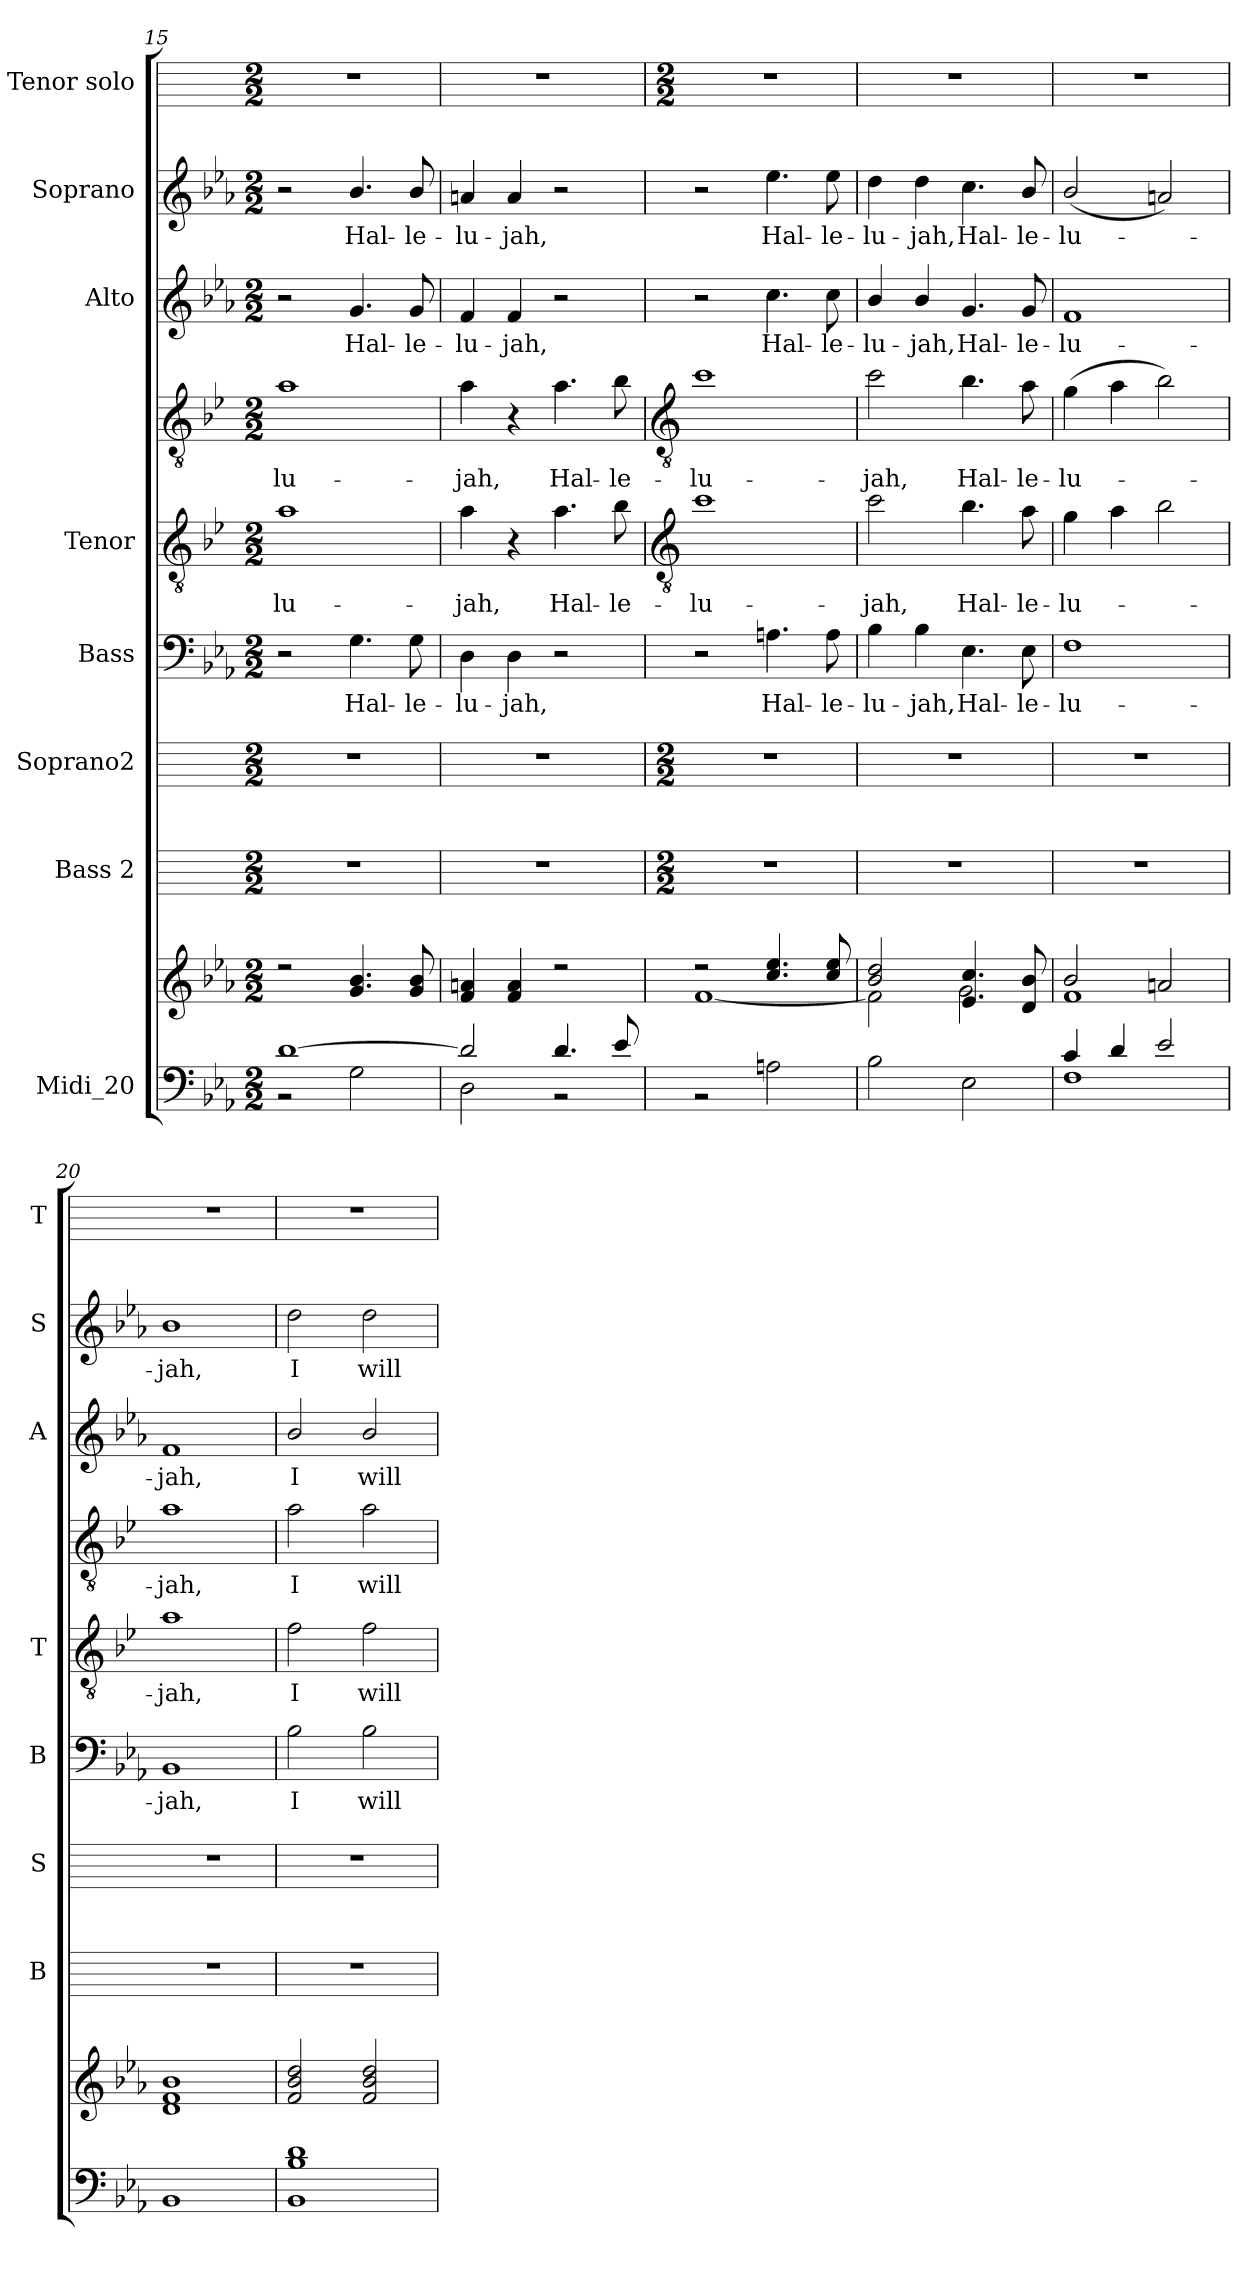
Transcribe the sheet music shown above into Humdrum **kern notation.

**kern	**kern	**kern	**kern	**kern	**text	**kern	**text	**kern	**text	**kern	**text	**kern	**text	**kern
*part8	*part8	*part7	*part6	*part5	*part5	*part4	*part4	*part4	*part4	*part3	*part3	*part2	*part2	*part1
*staff10	*staff9	*staff8	*staff7	*staff6	*staff6	*staff5	*staff5	*staff4	*staff4	*staff3	*staff3	*staff2	*staff2	*staff1
*I"Midi_20	*	*I"Bass 2	*I"Soprano2	*I"Bass	*	*I"Tenor	*	*	*	*I"Alto	*	*I"Soprano	*	*I"Tenor solo
*	*	*I'B	*I'S	*I'B	*	*I'T	*	*	*	*I'A	*	*I'S	*	*I'T
*clefF4	*clefG2	*	*	*clefF4	*	*clefGv2	*	*clefGv2	*	*clefG2	*	*clefG2	*	*
*	*	*	*	*	*	*ITrd4c7	*	*ITrd4c7	*	*	*	*	*	*
*k[b-e-a-]	*k[b-e-a-]	*	*	*k[b-e-a-]	*	*k[b-e-a-]	*	*k[b-e-a-]	*	*k[b-e-a-]	*	*k[b-e-a-]	*	*
*E-:	*E-:	*	*	*E-:	*	*E-:	*	*E-:	*	*E-:	*	*E-:	*	*
*M2/2	*M2/2	*M2/2	*M2/2	*M2/2	*	*M2/2	*	*M2/2	*	*M2/2	*	*M2/2	*	*M2/2
=15	=15	=15	=15	=15	=15	=15	=15	=15	=15	=15	=15	=15	=15	=15
*^	*^	*	*	*	*	*	*	*	*	*	*	*	*	*
!	!	!	!	!	!	!	!	!	!LO:LY:b	!	!LO:LY:b	!	!	!	!	!
[1d/	2r	2r	1ryy	1r	1r	2r	.	1d	-lu-	1d	-lu-	2r	.	2r	.	1r
!	!	!	!	!	!	!	!LO:LY:b	!	!	!	!	!	!LO:LY:b	!	!LO:LY:b	!
.	2G\	4.g/ 4.b-/	.	.	.	4.G	Hal-	.	.	.	.	4.g	Hal-	4.b-/	Hal-	.
!	!	!	!	!	!	!	!LO:LY:b	!	!	!	!	!	!LO:LY:b	!	!LO:LY:b	!
.	.	8g/ 8b-/	.	.	.	8G	-le-	.	.	.	.	8g	-le-	8b-/	-le-	.
=16	=16	=16	=16	=16	=16	=16	=16	=16	=16	=16	=16	=16	=16	=16	=16	=16
!	!	!	!	!	!	!	!LO:LY:b	!	!LO:LY:b	!	!LO:LY:b	!	!LO:LY:b	!	!LO:LY:b	!
2d/]	2D\	4f/ 4an/	1ryy	1r	1r	4D	-lu-	4d	-jah,	4d	-jah,	4f	-lu-	4an	-lu-	1r
!	!	!	!	!	!	!	!LO:LY:b	!	!	!	!	!	!LO:LY:b	!	!LO:LY:b	!
.	.	4f/ 4a/	.	.	.	4D	-jah,	4r	.	4r	.	4f	-jah,	4a	-jah,	.
!	!	!	!	!	!	!	!	!	!LO:LY:b	!	!LO:LY:b	!	!	!	!	!
4.d/	2r	2r	.	.	.	2r	.	4.d	Hal-	4.d	Hal-	2r	.	2r	.	.
!	!	!	!	!	!	!	!	!	!LO:LY:b	!	!LO:LY:b	!	!	!	!	!
8e-/	.	.	.	.	.	.	.	8e-	-le-	8e-	-le-	.	.	.	.	.
!!LO:LB:g=z
=17	=17	=17	=17	=17	=17	=17	=17	=17	=17	=17	=17	=17	=17	=17	=17	=17
*	*	*	*	*	*	*	*	*clefGv2	*	*clefGv2	*	*	*	*	*	*
*	*	*	*	*M2/2	*M2/2	*	*	*	*	*	*	*	*	*	*	*M2/2
!	!	!	!	!	!	!	!	!	!LO:LY:b	!	!LO:LY:b	!	!	!	!	!
1ryy	2r	2r	[1f\	1r	1r	2r	.	1f	-lu-	1f	-lu-	2r	.	2r	.	1r
!	!	!	!	!	!	!	!LO:LY:b	!	!	!	!	!	!LO:LY:b	!	!LO:LY:b	!
.	2An\	4.cc/ 4.ee-/	.	.	.	4.An	Hal-	.	.	.	.	4.cc	Hal-	4.ee-	Hal-	.
!	!	!	!	!	!	!	!LO:LY:b	!	!	!	!	!	!LO:LY:b	!	!LO:LY:b	!
.	.	8cc/ 8ee-/	.	.	.	8A	-le-	.	.	.	.	8cc	-le-	8ee-	-le-	.
=18	=18	=18	=18	=18	=18	=18	=18	=18	=18	=18	=18	=18	=18	=18	=18	=18
!	!	!	!	!	!	!	!LO:LY:b	!	!LO:LY:b	!	!LO:LY:b	!	!LO:LY:b	!	!LO:LY:b	!
1ryy	2B-\	2b-/ 2dd/	2f\]	1r	1r	4B-	-lu-	2f	-jah,	2f	-jah,	4b-/	-lu-	4dd	-lu-	1r
!	!	!	!	!	!	!	!LO:LY:b	!	!	!	!	!	!LO:LY:b	!	!LO:LY:b	!
.	.	.	.	.	.	4B-	-jah,	.	.	.	.	4b-/	-jah,	4dd	-jah,	.
!	!	!	!	!	!	!	!LO:LY:b	!	!LO:LY:b	!	!LO:LY:b	!	!LO:LY:b	!	!LO:LY:b	!
.	2E-\	4.e- 4.cc	2g\	.	.	4.E-	Hal-	4.e-	Hal-	4.e-	Hal-	4.g	Hal-	4.cc	Hal-	.
!	!	!	!	!	!	!	!LO:LY:b	!	!LO:LY:b	!	!LO:LY:b	!	!LO:LY:b	!	!LO:LY:b	!
.	.	8d 8b-	.	.	.	8E-	-le-	8d	-le-	8d	-le-	8g	-le-	8b-/	-le-	.
=19	=19	=19	=19	=19	=19	=19	=19	=19	=19	=19	=19	=19	=19	=19	=19	=19
!	!	!	!	!	!	!	!LO:LY:b	!	!LO:LY:b	!	!LO:LY:b	!	!LO:LY:b	!	!LO:LY:b	!
4c/	1F\	2b-/	1f\	1r	1r	1F	-lu-	4c	lu-	(>4c	-lu-	1f	-lu-	(<2b-/	-lu-	1r
4d/	.	.	.	.	.	.	.	4d	.	4d	.	.	.	.	.	.
2e-/	.	2an	.	.	.	.	.	2e-	.	2e-)	.	.	.	2an)	.	.
=20	=20	=20	=20	=20	=20	=20	=20	=20	=20	=20	=20	=20	=20	=20	=20	=20
!	!	!	!	!	!	!	!LO:LY:b	!	!LO:LY:b	!	!LO:LY:b	!	!LO:LY:b	!	!LO:LY:b	!
1ryy	1BB-\	1d 1f 1b-	1ryy	1r	1r	1BB-	-jah,	1d	jah,	1d	jah,	1f	-jah,	1b-	jah,	1r
=21	=21	=21	=21	=21	=21	=21	=21	=21	=21	=21	=21	=21	=21	=21	=21	=21
!	!	!	!	!	!	!	!LO:LY:b	!	!LO:LY:b	!	!LO:LY:b	!	!LO:LY:b	!	!LO:LY:b	!
1B-/ 1d/	1BB-\	2f 2b- 2dd	1ryy	1r	1r	2B-	I	2B-\	I	2d	I	2b-/	I	2dd	I	1r
!	!	!	!	!	!	!	!LO:LY:b	!	!LO:LY:b	!	!LO:LY:b	!	!LO:LY:b	!	!LO:LY:b	!
.	.	2f 2b- 2dd	.	.	.	2B-	will	2B-\	will	2d	will	2b-/	will	2dd	will	.
*v	*v	*	*	*	*	*	*	*	*	*	*	*	*	*	*	*
*	*v	*v	*	*	*	*	*	*	*	*	*	*	*	*	*
=	=	=	=	=	=	=	=	=	=	=	=	=	=	=
*-	*-	*-	*-	*-	*-	*-	*-	*-	*-	*-	*-	*-	*-	*-
